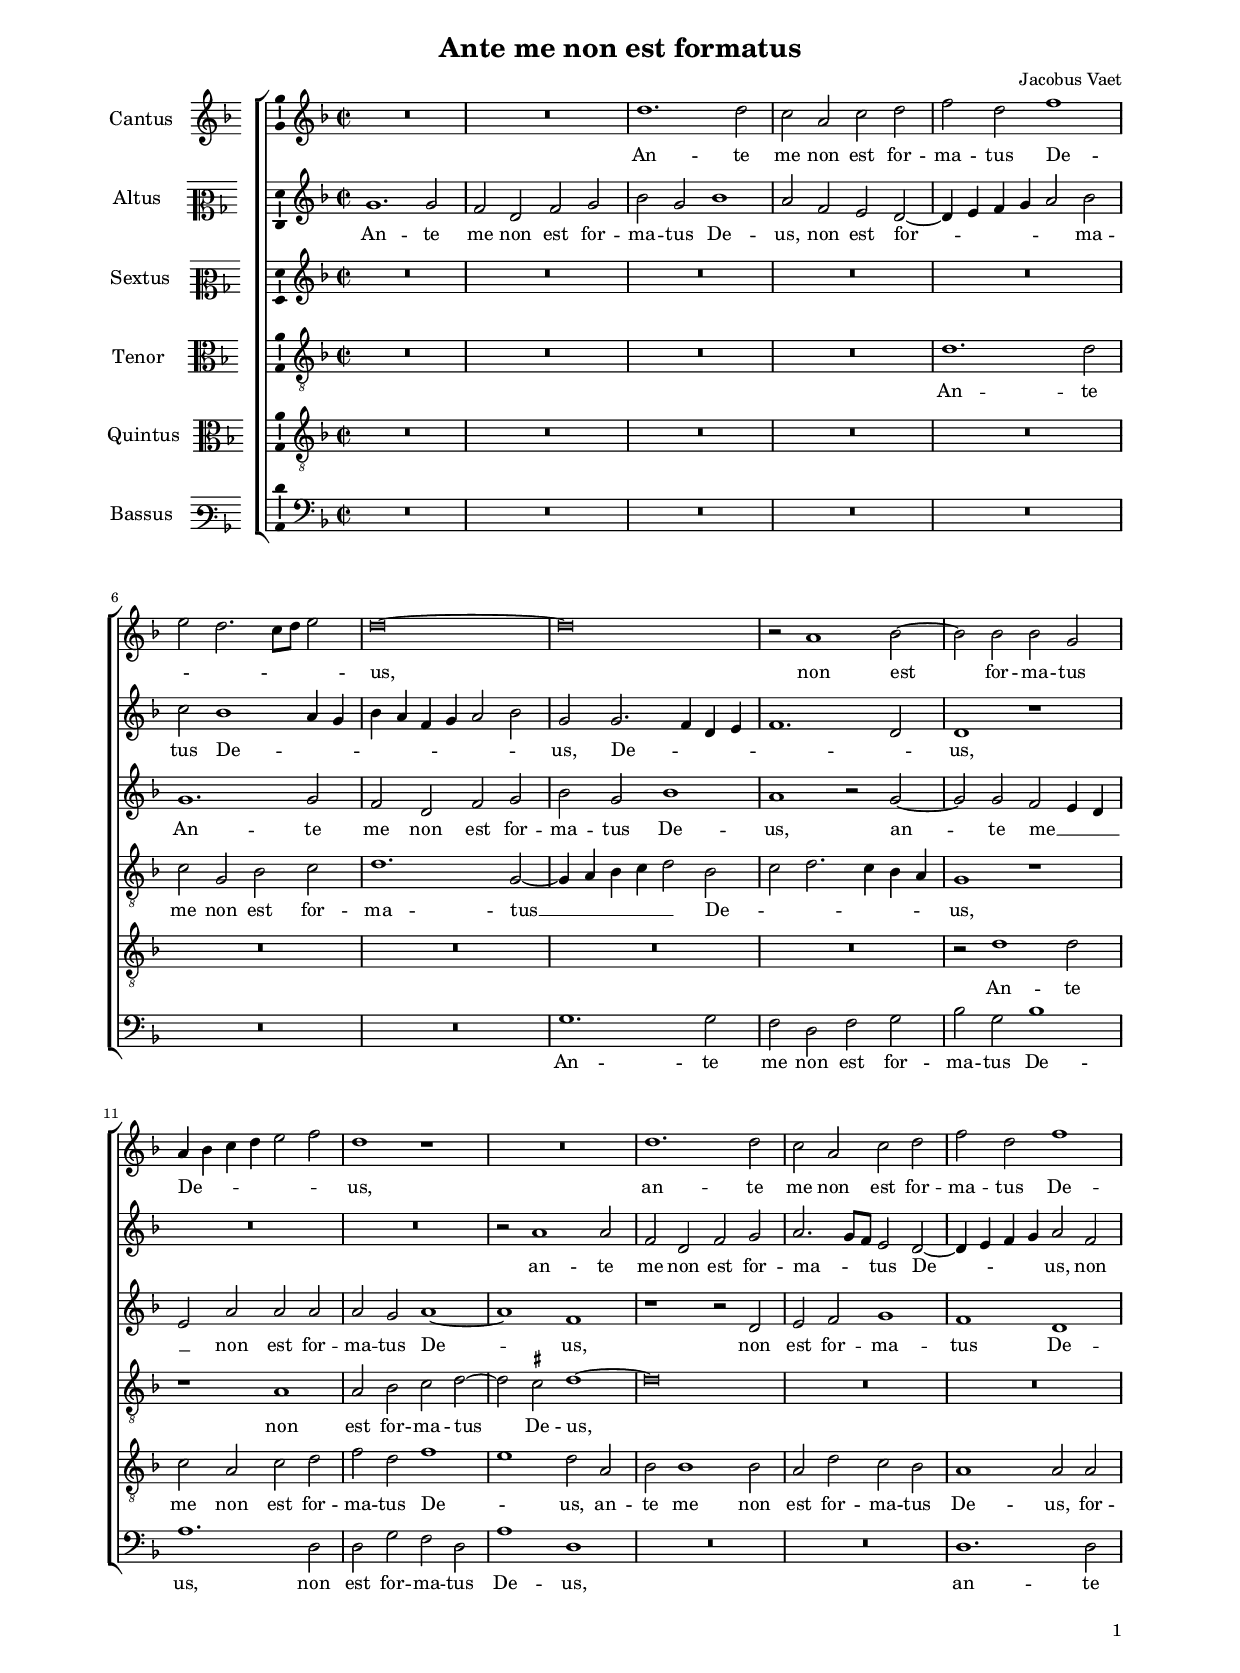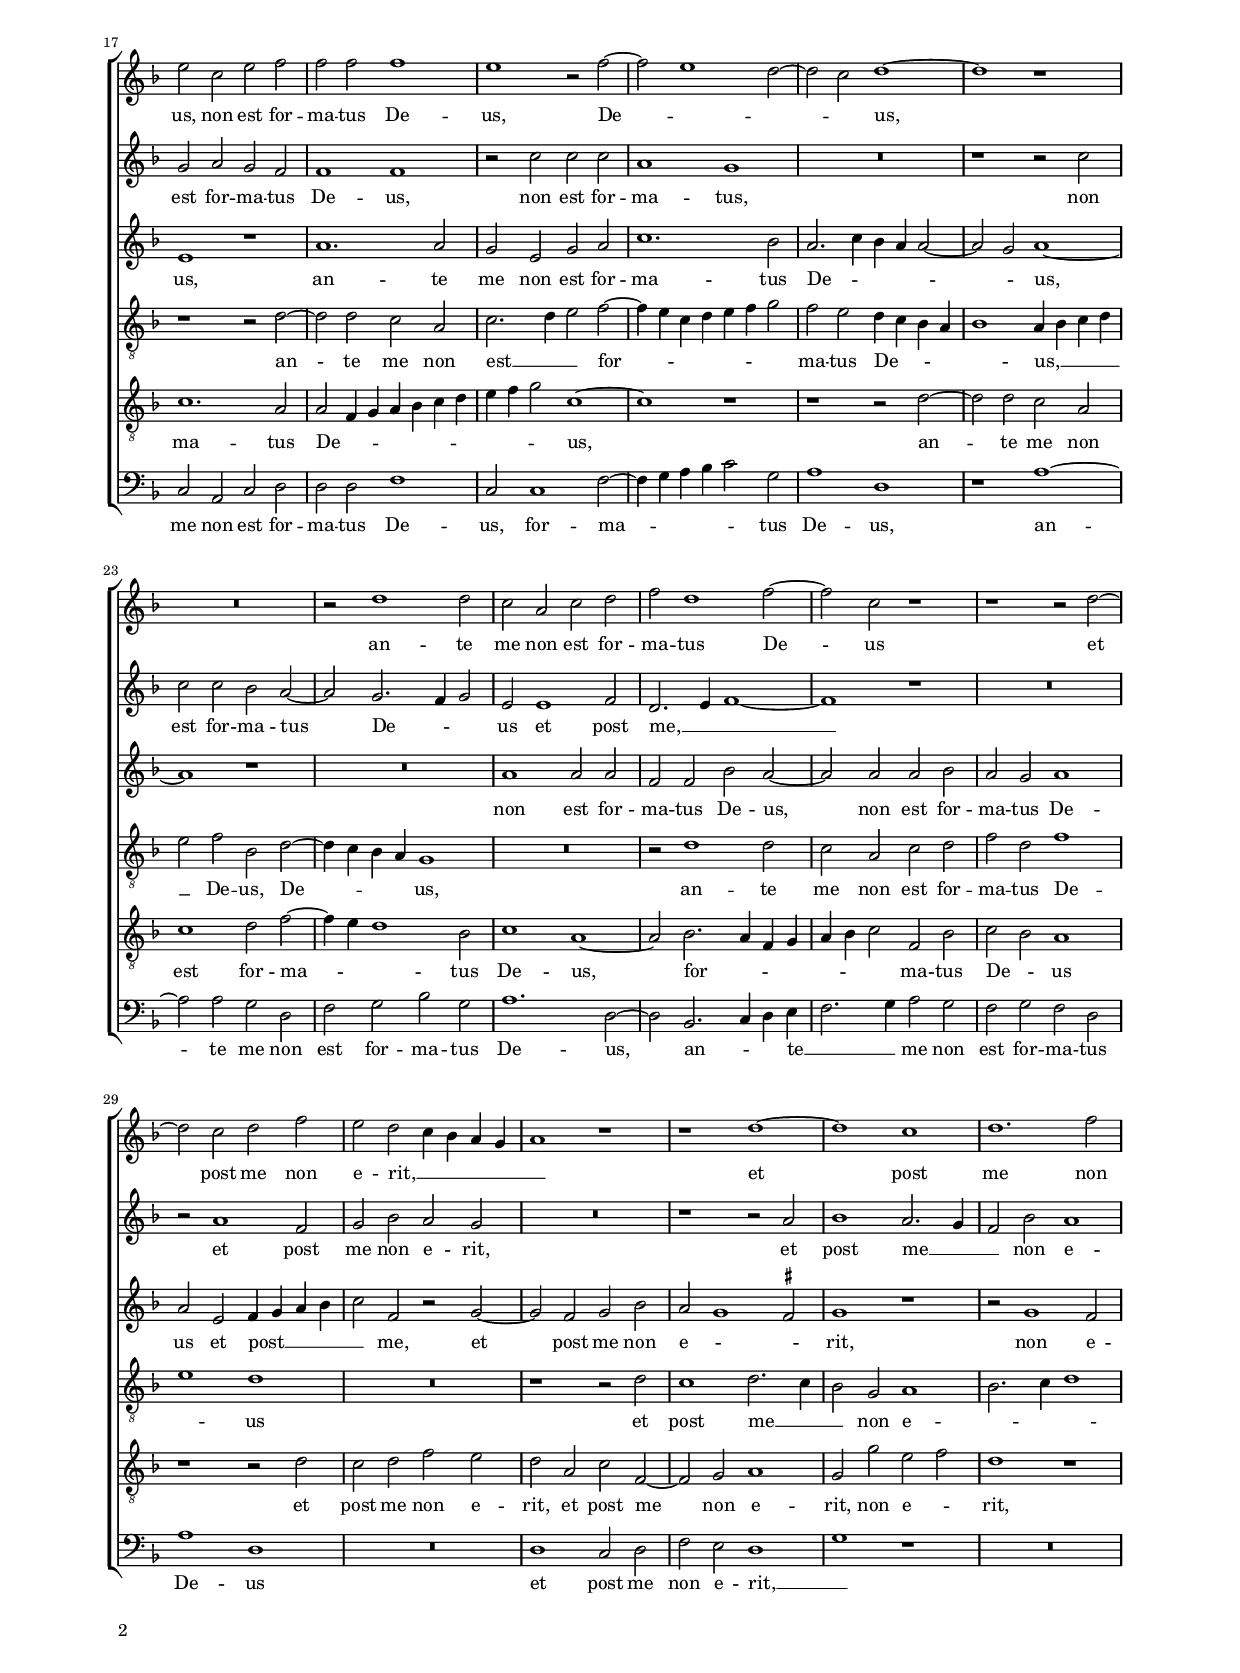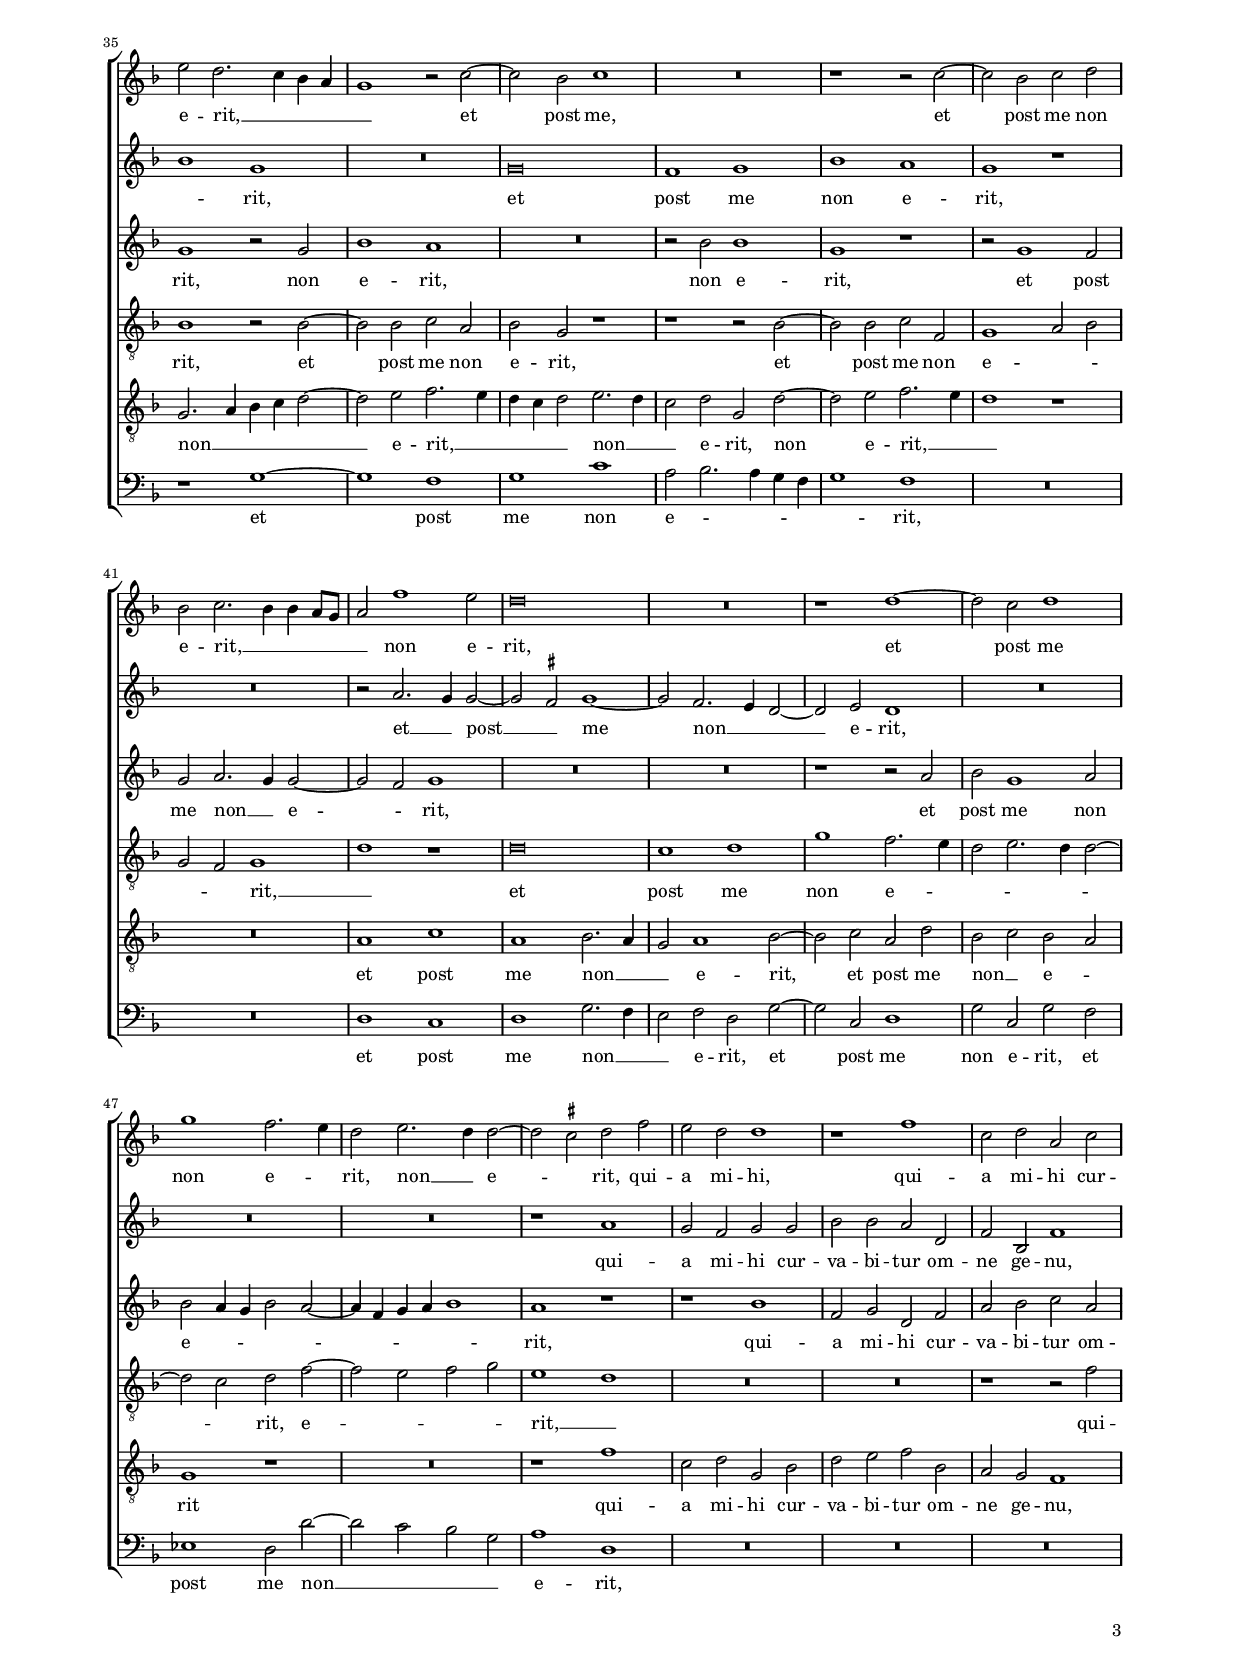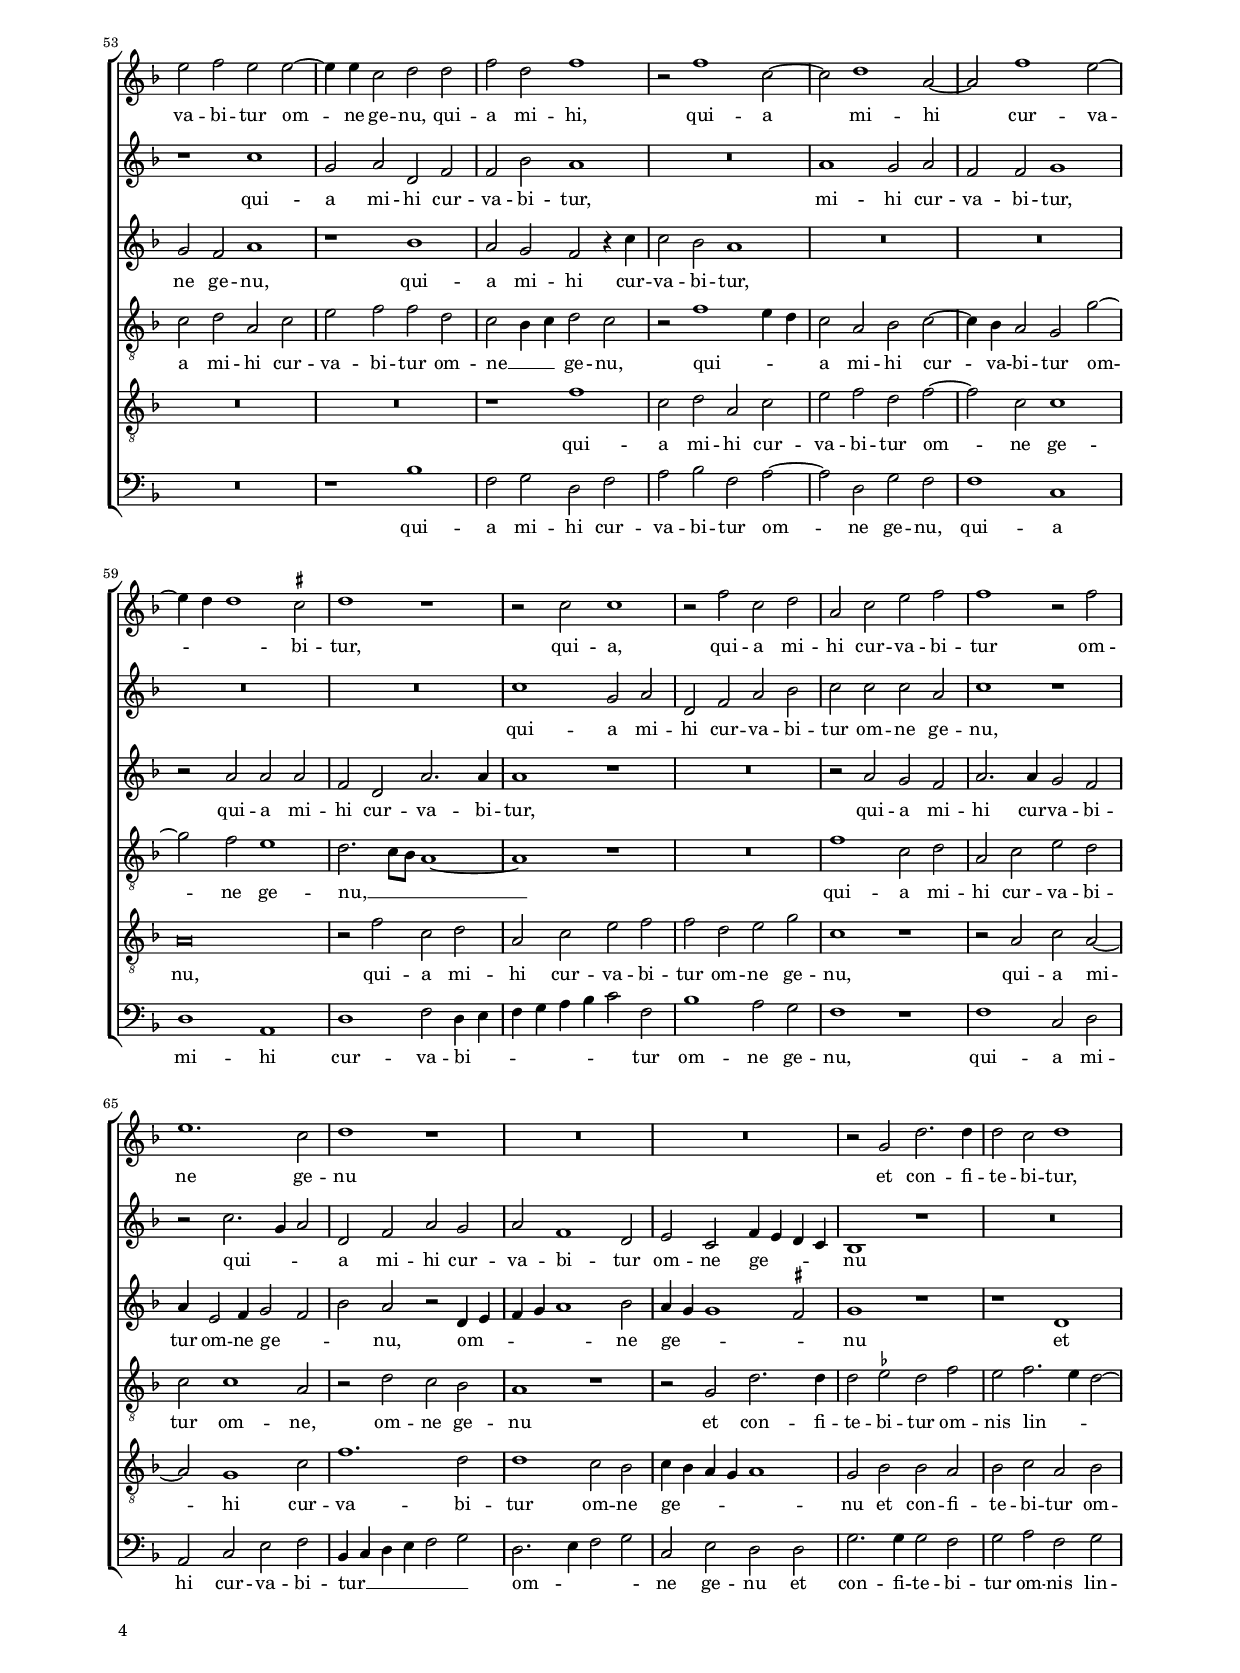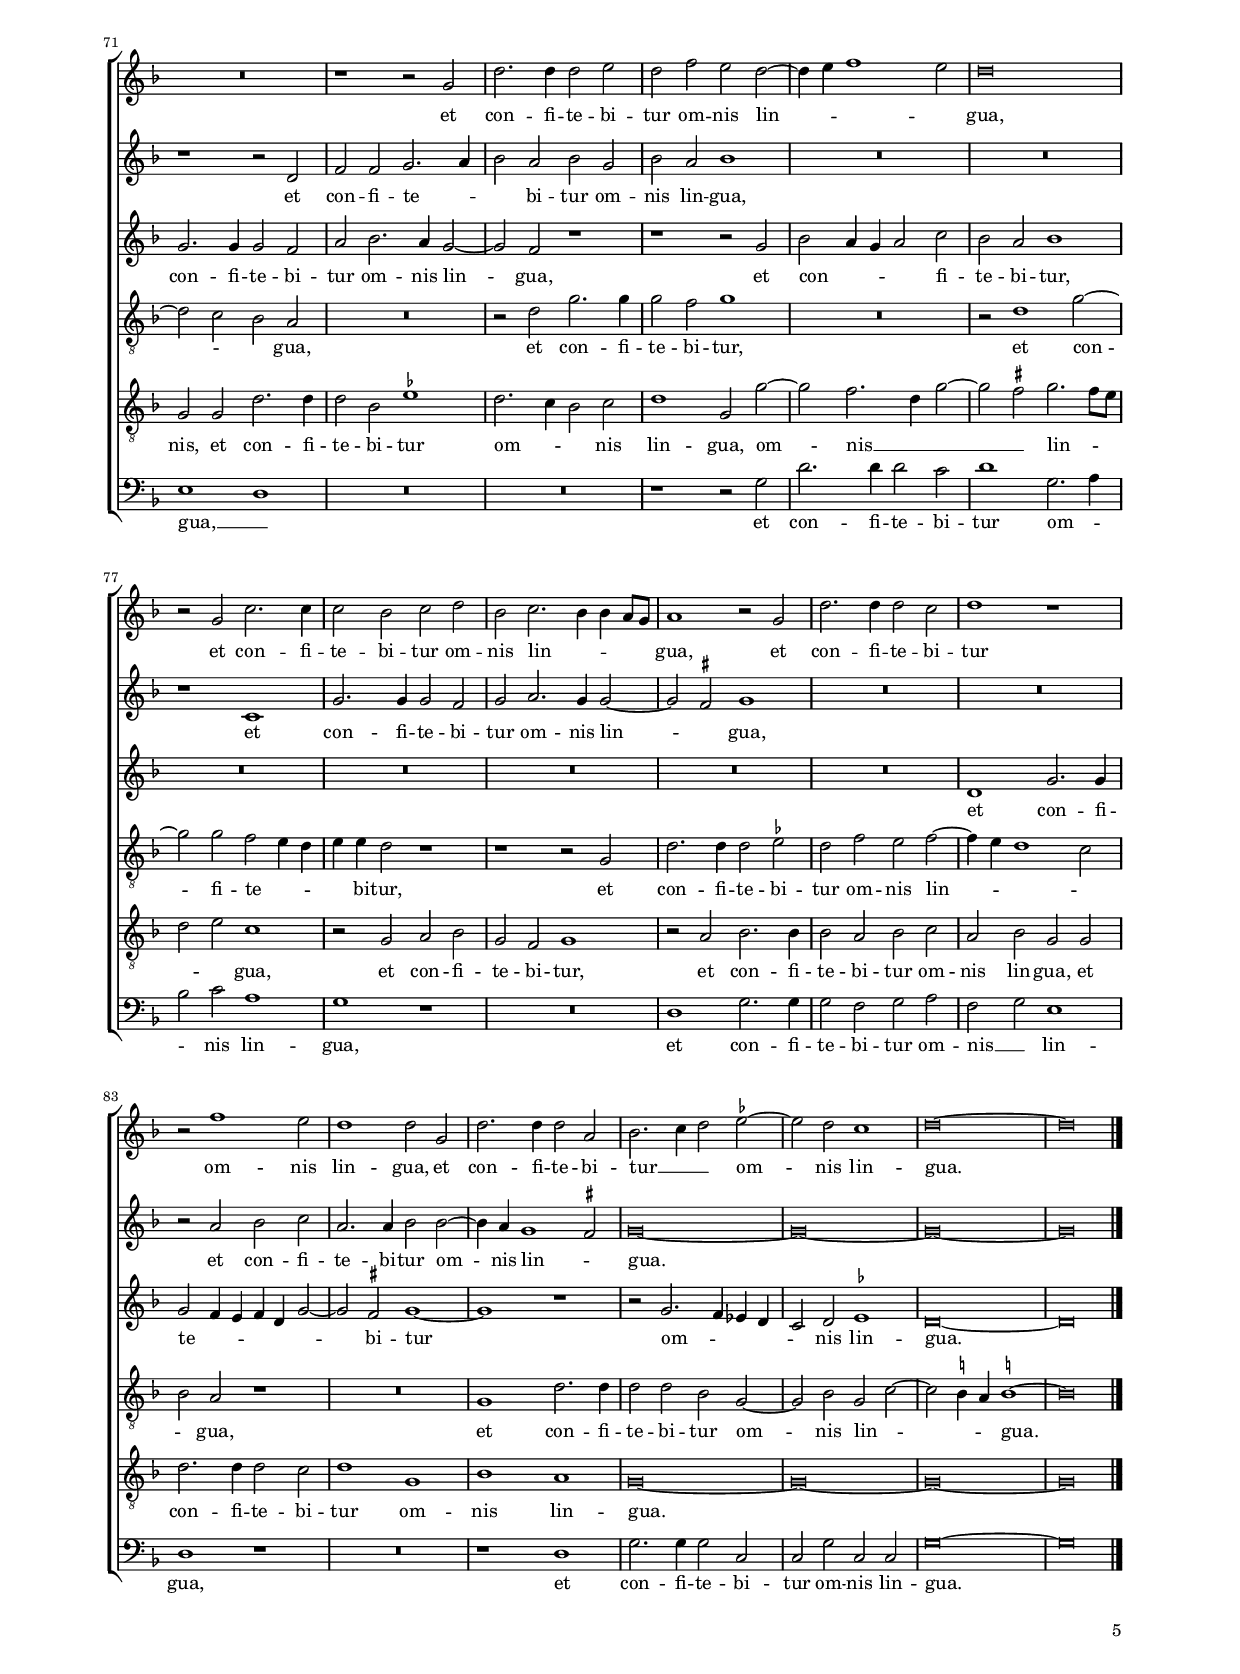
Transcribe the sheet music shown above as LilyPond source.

\header
{
  title="Ante me non est formatus"
  composer="Jacobus Vaet"
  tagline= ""
}

\version "2.24.1"
\language deutsch
#(set-global-staff-size 15)
% #(set-default-paper-size "letter")
#(ly:set-option 'point-and-click #f)


\paper
	{
	top-margin = 1.5 \cm
	bottom-margin = 1 \cm
	left-margin = 2 \cm
	right-margin = 2 \cm
	ragged-bottom = ##f
	ragged-last-bottom = ##f
	print-page-number = ##f
	system-system-spacing = #'((basic-distance . 16) (minimum-distance . 14) (padding . 5) (strechability . 250))
	oddFooterMarkup=\markup   \fill-line { "" \fromproperty #'page:page-number-string }
	evenFooterMarkup=\markup  \fill-line { \fromproperty #'page:page-number-string "" }
	last-bottom-spacing = #'((basic-distance . 12) (minimum-distance . 7) (padding . 4))
	systems-per-page = 3
%	page-count = 4
%	min-systems-per-page = 3
	}


global = {
	\key f \major
	\time 2/2 \set Score.measureLength = #(ly:make-moment 2/1)
	\set Score.tempoHideNote = ##t
	\tempo 2 = 90
	\skip 1*2*89 \bar "|."
	}

ficta = { \once \set suggestAccidentals = ##t }
	
forget = #(define-music-function (music) (ly:music?) #{
	\accidentalStyle forget
	$music
	\accidentalStyle default
	#})



incipitcantus = \markup { \score {
	{
	\set Staff.instrumentName = \markup { \fontsize #1 "Cantus" }
	\key f \major
	\clef violin
	s4 \bar ""
	}
	\layout  {
	raggedright = ##t
	indent = 1.6 \cm
	line-width = 2.4\cm
	\context { \Staff \remove Time_signature_engraver }
	\override Staff.Clef.Y-extent = #'(0 . 0)
	}} \hspace #1 }

      
incipitaltus = \markup { \score {
	{
	\set Staff.instrumentName = \markup { \fontsize #1 "Altus" }
	\key f \major
	\clef mezzosoprano
	s4 \bar ""
	}
	\layout  {
	raggedright = ##t
	indent = 1.6 \cm
	line-width = 2.4\cm
	\context { \Staff \remove Time_signature_engraver }
	\override Staff.Clef.Y-extent = #'(0 . 0)
	}} \hspace #1 }
    
    
incipitsextus = \markup { \score {
	{
	\set Staff.instrumentName = \markup { \fontsize #1 "Sextus" }
	\key f \major
	\clef mezzosoprano
	s4 \bar ""
	}
	\layout  {
	raggedright = ##t
	indent = 1.6 \cm
	line-width = 2.4\cm
	\context { \Staff \remove Time_signature_engraver }
	\override Staff.Clef.Y-extent = #'(0 . 0)
	}} \hspace #1 }
    

incipittenor = \markup { \score {
	{
	\set Staff.instrumentName = \markup { \fontsize #1 "Tenor" }
	\key f \major
	\clef alto
	s4 \bar ""
	}
	\layout  {
	raggedright = ##t
	indent = 1.6 \cm
	line-width = 2.4\cm
	\context { \Staff \remove Time_signature_engraver }
	\override Staff.Clef.Y-extent = #'(0 . 0)
	}} \hspace #1 }
      
      
incipitquintus = \markup { \score {
	{
	\set Staff.instrumentName = \markup { \fontsize #1 "Quintus" }
	\key f \major
	\clef alto
	s4 \bar ""
	}
	\layout  {
	raggedright = ##t
	indent = 1.6 \cm
	line-width = 2.4\cm
	\context { \Staff \remove Time_signature_engraver }
	\override Staff.Clef.Y-extent = #'(0 . 0)
	}} \hspace #1 }
      
      
incipitbassus = \markup { \score {
	{
	\set Staff.instrumentName = \markup { \fontsize #1 "Bassus" }
	\key f \major
	\clef varbaritone
	s4 \bar ""
	}
	\layout  {
	raggedright = ##t
	indent = 1.6 \cm
	line-width = 2.4\cm
	\context { \Staff \remove Time_signature_engraver }
	\override Staff.Clef.Y-extent = #'(0 . 0)
	}} \hspace #1 }


cantus =  \relative c''
	{
	R\breve
	R\breve
	d1. d2
	c2 a c d
%5
	f2 d f1 |
	e2 d2. c8 d e2
	d\breve~
	d\breve
	r2 a1 b2~
%10
	b2 b b g |
	a4 b c d e2 f
	d1 r
	R\breve
	d1. d2
%15
	c2 a c d |
	f2 d f1
	e2 c e f
	f2 f f1
	e1 r2 f~
%20
	f2 e1 d2~ |
	d2 c d1~
	d1 r
	R\breve
	r2 d1 d2
%25
	c2 a c d |
	f2 d1 f2~
	f2 c r1
	r1 r2 d~
	d2 c d f
%30
	e2 d c4 b a g |
	a1 r
	r1 d~
	d1 c
	d1. f2
%35
	e2 d2. c4 b a |
	g1 r2 c~
	c2 b c1
	R\breve
	r1 r2 c~
%40
	c2 b c d |
	b2 c2. b4 b a8 g
	a2 f'1 e2
	d\breve
	R\breve
%45
	r1 d~ |
	d2 c d1
	g1 f2. e4
	d2 e2. d4 d2~
	d2 \ficta cis d f
%50
	e2 d d1 |	
	r1 f
	c2 d a c
	e2 f e e~
	e4 e c2 d d
%55
	f2 d f1 |
	r2 f1 c2~
	c2 d1 a2~
	a2 f'1 e2~
	e4 d d1 \ficta cis2
%60
	d1 r |
	r2 c c1
	r2 f c d
	a2 c e f
	f1 r2 f
%65
	e1. c2 |
	d1 r
	R\breve
	R\breve
	r2 g, d'2. d4
%70
	d2 c d1 |
	R\breve
	r1 r2 g,
	d'2. d4 d2 e
	d2 f e d~
%75
	d4 e f1 e2 |
	d\breve
	r2 g, c2. c4
	c2 b c2 d
	b2 c2. b4 b a8 g
%80
	a1 r2 g |
	d'2. d4 d2 c
	d1 r
	r2 f1 e2
	d1 d2 g,
%85
	d'2. d4 d2 a |
	b2. c4 d2 \ficta es~
	\ficta es d c1
	d\breve~
	d\breve |
	}


altus = \relative c'
	{
	g'1. g2
	f2 d f g
	b2 g b1
	a2 f e d~
%5
	d4 e f g a2 b |
	c2 b1 a4 g
	b4 a f g a2 b
	g2 g2. f4 d e
	f1. d2
%10
	d1 r |
	R\breve
	R\breve
	r2 a'1 a2
	f2 d f g
%15
	a2. g8 f e2 d~ |
	d4 e f g a2 f
	g2 a g f
	f1 f
	r2 c' c c
%20
	a1 g |
	R\breve
	r1 r2 c
	c2 c b a~
	a2 g2. f4 g2
%25
	e2 e1 f2 |
	d2. e4 f1~
	f1 r
	R\breve
	r2 a1 f2
%30
	g2 b a g |
	R\breve
	r1 r2 a
	b1 a2. g4
	f2 b a1
%35
	b1 g |
	R\breve
	g\breve
	f1 g
	b1 a
%40
	g1 r |
	R\breve
	r2 a2. g4 g2~
	g2 \ficta fis g1~
	g2 f2. e4 d2~
%45
	d2 e d1 |
	R\breve
	R\breve
	R\breve
	r1 a'
%50
	g2 f g g |
	b2 b a d,
	f2 b, f'1
	r1 c'
	g2 a d, f
%55
	f2 b a1 |
	R\breve
	a1 g2 a
	f2 f g1
	R\breve
%60
	R\breve |
	c1 g2 a
	d,2 f a b
	c2 c c a
	c1 r
%65
	r2 c2. g4 a2 |
	d,2 f a g
	a2 f1 d2
	e2 c f4 e d c
	b1 r
%70
	R\breve |
	r1 r2 d
	f2 f g2. a4
	b2 a b g
	b2 a b1
%75
	R\breve |
	R\breve
	r1 c,
	g'2. g4 g2 f
	g2 a2. g4 g2~
%80
	g2 \ficta fis g1
	R\breve |
	R\breve
	r2 a b c
	a2. a4 b2 b~
%85
	b4 a g1 \ficta fis2 |
	g\breve~
	g\breve~
	g\breve~
	g\breve |
	}


sextus =  \relative c'
	{
	R\breve
	R\breve
	R\breve
	R\breve
%5
	R\breve |
	g'1. g2
	f2 d f g
	b2 g b1
	a1 r2 g~
%10
	g2 g f e4 d |
	e2 a a a
	a2 g a1~
	a1 f
	r1 r2 d
%15
	e2 f g1 |
	f1 d
	e1 r
	a1. a2
	g2 e g a
%20
	c1. b2 |
	a2. c4 b a a2~
	a2 g a1~
	a1 r
	R\breve
%25
	a1 a2 a |
	f2 f b a~
	a2 a a b
	a2 g a1
	a2 e f4 g a b
%30
	c2 f, r g~ |
	g2 f g b
	a2 g1 \ficta fis2
	g1 r
	r2 g1 f2
%35
	g1 r2 g |
	b1 a
	R\breve
	r2 b b1
	g1 r
%40
	r2 g1 f2 |
	g2 a2. g4 g2~ 
	g2 f g1
	R\breve
	R\breve
%45
	r1 r2 a |
	b2 g1 a2
	b2 a4 g b2 a~
	a4 f g a b1
	a1 r
%50
	r1 b |
	f2 g d2 f
	a2 b c2 a
	g2 f a1
	r1 b
%55
	a2 g f2 r4 c' |
	c2 b a1
	R\breve
	R\breve
	r2 a a a
%60
	f2 d a'2. a4 |
	a1 r
	R\breve
	r2 a g f
	a2. a4 g2 f
%65
	a4 e2 f4 g2 f |
	b2 a r2 d,4 e
	f g a1 b2 
	a4 g g1 \ficta fis2
	g1 r
%70
	r1 d |
	g2. g4 g2 f
	a2 b2. a4 g2~
	g2 f r1
	r1 r2 g
%75
	b2 a4 g a2 c |
	b2 a b1
	R\breve
	R\breve
	R\breve
%80
	R\breve |
	R\breve
	d,1 g2. g4
	g2 f4 e f4 d g2~
	g2 \ficta fis g1~
%85
	g1 r |
	r2 g2. f4 es d 
	c2 d \ficta es1
	d\breve~
	d\breve |
	}


tenor =  \relative c'
	{
	R\breve
	R\breve
	R\breve
	R\breve
%5
	d1. d2 |
	c2 g b c
	d1. g,2~
	g4 a b c d2 b
	c2 d2. c4 b a
%10
	g1 r |
	r1 a
	a2 b c d~
	d2 \ficta cis d1~
	d\breve
%15
	R\breve |
	R\breve
	r1 r2 d~
	d2 d c a
	c2. d4 e2 f~
%20
	f4 e c d e f g2 |
	f2 e d4 c b a
	b1 a4 b c d
	e2 f b, d~
	d4 c b a g1
%25
	R\breve |
	r2 d'1 d2
	c2 a c d
	f2 d f1
	e1 d
%30
	R\breve |
	r1 r2 d
	c1 d2. c4
	b2 g a1
	b2. c4 d1
%35
	b1 r2 b~ |
	b2 b c a
	b2 g r1
	r1 r2 b~
	b2 b c f,
%40
	g1 a2 b |
	g2 f g1
	d'1 r
	d\breve
	c1 d
%45
	g1 f2. e4 |
	d2 e2. d4 d2~
	d2 c d f~
	f2 e f g
	e1 d
%50
	R\breve |
	R\breve
	r1 r2 f
	c2 d a c
	e2 f f d
%55
	c2 b4 c d2 c |
	r2 f1 e4 d
	c2 a b c~
	c4 b a2 g g'~
	g2 f e1
%60
	d2. c8 b a1~ |
	a1 r
	R\breve
	f'1 c2 d
	a2 c e2 d
%65
	c2 c1 a2 |
	r2 d c2 b
	a1 r
	r2 g d'2. d4
	d2 \ficta es d2 f
%70
	e2 f2. e4 d2~ |
	d2 c b a
	R\breve
	r2 d g2. g4
	g2 f g1
%75
	R\breve |
	r2 d1 g2~ 
	g2 g f e4 d
	e4 e d2 r1
	r1 r2 g,
%80
	d'2. d4 d2 \ficta es |
	d2 f e f~ 
	f4 e d1 c2
	b2 a r1
	R\breve
%85
	g1 d'2. d4 |
	d2 d b2 g~ 
	g2 b g c~ 
	c2 \ficta h4 a \ficta h!1~
	\ficta h\breve |
	}


quintus  =  \relative c'
	{
	R\breve
	R\breve
	R\breve
	R\breve
%5
	R\breve |
	R\breve
	R\breve
	R\breve
	R\breve
%10
	r2 d1 d2 |
	c2 a c d
	f2 d f1
	e1 d2 a
	b2 b1 b2
%15
	a2 d c b |
	a1 a2 a
	c1. a2
	a2 f4 g a b c d
	e4 f g2 c,1~
%20
	c1 r |
	r1 r2 d~
	d2 d c a
	c1 d2 f~
	f4 e d1 b2
%25
	c1 a~ |
	a2 b2. a4 f g
	a4 b c2 f, b
	c2 b a1
	r1 r2 d
%30
	c2 d f e |
	d2 a c f,~
	f2 g a1
	g2 g' e f
	d1 r
%35
	g,2. a4 b c d2~ |
	d2 e f2. e4
	d4 c d2 e2. d4
	c2 d g, d'~
	d2 e f2. e4
%40
	d1 r |
	R\breve
	a1 c
	a1 b2. a4
	g2 a1 b2~
%45
	b2 c a d |
	b2 c b a
	g1 r
	R\breve
	r1 f'
%50
	c2 d g, b |
	d2 e f b,
	a2 g f1
	R\breve
	R\breve
%55
	r1 f' |
	c2 d a c	
	e2 f d f~
	f2 c c1
	a\breve
%60
	r2 f' c d |
	a2 c e f
	f2 d e g
	c,1 r
	r2 a c a~
%65
	a2 g1 c2 |
	f1. d2
	d1 c2 b
	c4 b a g a1
	g2 b b a
%70
	b2 c a b |
	g2 g d'2. d4
	d2 b \ficta es1
	d2. c4 b2 c
	d1 g,2 g'~
%75
	g2 f2. d4 g2~ |
	g2 \ficta fis g2. \forget f8 e
	d2 e c1
	r2 g a b
	g2 f g1
%80
	r2 a b2. b4 |
	b2 a b c
	a2 b g g
	d'2. d4 d2 c
	d1 g,
%85
	b1 a |
	g\breve~
	g\breve~
	g\breve~
	g\breve |
	}


bassus  =  \relative c
	{
	R\breve
	R\breve
	R\breve
	R\breve
%5
	R\breve |
	R\breve
	R\breve
	g'1. g2	
	f2 d f g
%10
	b2 g b1 |
	a1. d,2
	d2 g f d
	a'1 d,
	R\breve
%15
	R\breve |
	d1. d2
	c2 a c2 d
	d2 d f1
	c2 c1 f2~
%20
	f4 g a b c2 g |
	a1 d,
	r1 a'~
	a2 a g d
	f2 g b g
%25
	a1. d,2~ |
	d2 b2. c4 d e
	f2. g4 a2 g
	f2 g f d
	a'1 d,
%30
	R\breve |
	d1 c2 d
	f2 e d1
	g1 r
	R\breve
%35
	r1 g~ |
	g1 f 
	g1 c
	a2 b2. a4 g f
	g1 f
%40
	R\breve |
	R\breve
	d1 c
	d1 g2. f4
	e2 f d g~
%45
	g2 c, d1 |
	g2 c, g' f
	es1 d2 d'~
	d2 c b g
	a1 d,
%50
	R\breve |
	R\breve
	R\breve
	R\breve
	r1 b'
%55
	f2 g d f |
	a2 b f a~
	a2 d, g f
	f1 c
	d1 a
%60
	d1 f2 d4 e |
	f4 g a b c2 f,
	b1 a2 g
	f1 r
	f1 c2 d
%65
	a2 c e f |
	b,4 c d e f2 g
	d2. e4 f2 g
	c,2 e d d
	g2. g4 g2 f
%70
	g2 a f g |
	e1 d
	R\breve
	R\breve
	r1 r2 g
%75
	d'2. d4 d2 c |
	d1 g,2. a4
	b2 c a1
	g1 r
	R\breve
%80
	d1 g2. g4 |
	g2 f g a
	f2 g e1
	d1 r
	R\breve
%85
	r1 d |
	g2. g4 g2 c,
	c2 g' c, c
	g'\breve~
	g\breve |
	}


lyricscantus = \lyricmode {
	An -- te me non est for -- ma -- tus De -- _ _ _ _ _ us,
	non est for -- ma -- tus De -- _ _ _ _ _ us,
	an -- te me non est for -- ma -- tus De -- us,
	non est for -- ma -- tus De -- us,
	De -- _ _ _ us,
	an -- te me non est for -- ma -- tus De -- us
	et post me non e -- rit, __ _ _ _ _ _
	et post me non e -- rit, __ _ _ _ _
	et post me,
	et post me non e -- rit, __ _ _ _ _ _
	non e -- rit,
	et post me non e -- _ rit,
	non __ _ e -- _ rit,
	qui -- a mi -- hi,
	qui -- a mi -- hi cur -- va -- bi -- tur om -- ne ge -- nu,
	qui -- a mi -- hi,
	qui -- a mi -- hi cur -- va -- _ _ bi -- tur,
	qui -- a,
	qui -- a mi -- hi cur -- va -- bi -- tur om -- ne ge -- nu
	et con -- fi -- te -- bi -- tur,
	et con -- fi -- te -- bi -- tur om -- nis lin -- _ _ _ gua,
	et con -- fi -- te -- bi -- tur om -- nis lin -- _ _ _ _ gua,
	et con -- fi -- te -- bi -- tur om -- nis lin -- gua,
	et con -- fi -- te -- bi -- tur __ _ _ om -- nis lin -- gua.
	}


lyricsaltus = \lyricmode {
	An -- te me non est for -- ma -- tus De -- us,
	non est for -- _ _ _ _ ma -- tus De -- _ _ _ _ _ _ _ _ us,
	De -- _ _ _ _ _ us,
	an -- te me non est for -- ma -- _ _ tus De -- _ _ _ us,
	non est for -- ma -- tus De -- us,
	non est for -- ma -- tus,
	non est for -- ma -- tus De -- _ _ us
	et post me, __ _ _
	et post me non e -- rit,
	et post me __ _ _ non e -- _ rit,
	et post me non e -- rit,
	et __ _ post __ _ me non __ _ _ e -- rit,
	qui -- a mi -- hi cur -- va -- bi -- tur om -- ne ge -- nu,
	qui -- a mi -- hi cur -- va -- bi -- tur,
	mi -- hi cur -- va -- bi -- tur,
	qui -- a mi -- hi cur -- va -- bi -- tur om -- ne ge -- nu,
	qui -- _ _ a mi -- hi cur -- va -- bi -- tur om -- ne ge -- _ _ _ nu
	et con -- fi -- te -- _ _ bi -- tur om -- nis lin -- gua,
	et con -- fi -- te -- bi -- tur om -- nis lin -- _ gua,
	et con -- fi -- te -- bi -- tur om -- nis lin -- _ gua.
	}


lyricssextus = \lyricmode {
	An -- te me non est for -- ma -- tus De -- us,
	an -- te me __ _ _ _ non est for -- ma -- tus De -- us,
	non est for -- ma -- tus De -- us,
	an -- te me non est for -- ma -- tus De -- _ _ _ _ _ us,
	non est for -- ma -- tus De -- us,
	non est for -- ma -- tus De -- us
	et post __ _ _ _ _ me,
	et post me non e -- _ _ rit,
	non e -- rit,
	non e -- rit,
	non e -- rit,
	et post me non __ _ e -- _ rit,
	et post me non e -- _ _ _ _ _ _ _ _ rit,
	qui -- a mi -- hi cur -- va -- bi -- tur om -- ne ge -- nu,
	qui -- a mi -- hi cur -- va -- bi -- tur,
	qui -- a mi -- hi cur -- va -- bi -- tur,
	qui -- a mi -- hi cur -- va -- bi -- tur om -- ne ge -- _ _ nu,
	om -- _ _ _ _ ne ge -- _ _ _ nu
	et con -- fi -- te -- bi -- tur om -- nis lin -- gua,
	et con -- _ _ _ fi -- te -- bi -- tur,
	et con -- fi -- te -- _ _ _ _ _ bi -- tur om -- _ _ _ _ nis lin -- gua.
	}
	

lyricstenor = \lyricmode {
	An -- te me non est for -- ma -- tus __ _ _ _ _ De -- _ _ _ _ _ us,
	non est for -- ma -- tus De -- us,
	an -- te me non est __ _ _ for -- _ _ _ _ _ _ ma -- tus De -- _ _ _ _ us, __ _ _ _ _ 
	De -- us,
	De -- _ _ _ us,
	an -- te me non est for -- ma -- tus De -- _ us
	et post me __ _ _ non e -- _ _ _ rit,
	et post me non e -- rit,
	et post me non e -- _ _ _ _ rit, __ _
	et post me non e -- _ _ _ _ _ _ rit,
	e -- _ _ _ rit, __ _
	qui -- a mi -- hi cur -- va -- bi -- tur om -- ne __ _ _ ge -- nu,
	qui -- _ _ a mi -- hi cur -- va -- bi -- tur om -- ne ge -- nu, __ _ _ _
	qui -- a mi -- hi cur -- va -- bi -- tur om -- ne,
	om -- ne ge -- nu
	et con -- fi -- te -- bi -- tur om -- nis lin -- _ _ _ _ gua,
	et con -- fi -- te -- bi -- tur,
	et con -- fi -- te -- _ _ _ bi -- tur,
	et con -- fi -- te -- bi -- tur om -- nis lin -- _ _ _ _ gua,
	et con -- fi -- te -- bi -- tur om -- nis lin -- _ _ _ gua.
	}


lyricsquintus = \lyricmode {
	An -- te me non est for -- ma -- tus De -- _ us,
	an -- te me non est for -- ma -- tus De -- us,
	for -- ma -- tus De -- _ _ _ _ _ _ _ _ _ us,
	an -- te me non est for -- ma -- _ _ tus De -- us,
	for -- _ _ _ _ _ _ ma -- tus De -- _ us
	et post me non e -- rit,
	et post me non e -- rit,
	non e -- _ rit,
	non __ _ _ _ _ e -- rit, __ _ _ _ _ 
	non __ _ _ e -- rit,
	non e -- rit, __ _ _
	et post me non __ _ _ e -- rit,
	et post me non __ _ e -- _ rit
	qui -- a mi -- hi cur -- va -- bi -- tur om -- ne ge -- nu,
	qui -- a mi -- hi cur -- va -- bi -- tur om -- ne ge -- nu,
	qui -- a mi -- hi cur -- va -- bi -- tur om -- ne ge -- nu,
	qui -- a mi -- hi cur -- va -- bi -- tur om -- ne ge -- _ _ _ _ nu
	et con -- fi -- te -- bi -- tur om -- nis,
	et con -- fi -- te -- bi -- tur om -- _ _ nis lin -- gua,
	om -- nis __ _ _ _ lin -- _ _ _ _ gua,
	et con -- fi -- te -- bi -- tur,
	et con -- fi -- te -- bi -- tur om -- nis lin -- gua,
	et con -- fi -- te -- bi -- tur om -- nis lin -- gua.
	}


lyricsbassus = \lyricmode {
	An -- te me non est for -- ma -- tus De -- us,
	non est for -- ma -- tus De -- us,
	an -- te me non est for -- ma -- tus De -- us,
	for -- ma -- _ _ _ _ tus De -- us,
	an -- te me non est for -- ma -- tus De -- us,
	an -- _ _ te __ _ _ me non est for -- ma -- tus De -- us
	et post me non e -- rit, __ _
	et post me non e -- _ _ _ _ _ rit,
	et post me non __ _ _ e -- rit,
	et post me non e -- rit,
	et post me non __ _ _ _ e -- rit,
	qui -- a mi -- hi cur -- va -- bi -- tur om -- ne ge -- nu,
	qui -- a mi -- hi cur -- va -- bi -- _ _ _ _ _ _ tur om -- ne ge -- nu,
	qui -- a mi -- hi cur -- va -- bi -- tur __ _ _ _ _ _ om -- _ _ _ ne ge -- nu
	et con -- fi -- te -- bi -- tur om -- nis lin -- gua, __ _
	et con -- fi -- te -- bi -- tur om -- _ _ nis lin -- gua,
	et con -- fi -- te -- bi -- tur om -- nis __ _ lin -- gua,
	et con -- fi -- te -- bi -- tur om -- nis lin -- gua.
	}


\score
{  
	\transpose f f {
	\new ChoirStaff \with { \override StaffGrouper.staff-staff-spacing.basic-distance = #12 }
	<<

	\new Staff << \global
	\new Voice="v1" {
		\set Staff.instrumentName=\incipitcantus
		\set Staff.midiInstrument = "reed organ"
		\clef violin
		\cantus }
	\new Lyrics \lyricsto "v1" {\lyricscantus }
	>>


	\new Staff << \global
	\new Voice="v2" {
		\set Staff.instrumentName=\incipitaltus
		\set Staff.midiInstrument = "reed organ"
		\clef violin % "G_8"
		\altus}
	\new Lyrics \lyricsto "v2" {\lyricsaltus }
	>>


	\new Staff << \global
	\new Voice="v6" {
		\set Staff.instrumentName=\incipitsextus
		\set Staff.midiInstrument = "reed organ"
		\clef violin % "G_8"
		\sextus}
	\new Lyrics \lyricsto "v6" {\lyricssextus }
	>>


	\new Staff << \global
	\new Voice="v3" {
		\set Staff.instrumentName=\incipittenor
		\set Staff.midiInstrument = "reed organ"
		\clef "G_8"
		\tenor }
	\new Lyrics \lyricsto "v3" {\lyricstenor }
	>>


	\new Staff << \global
	\new Voice="v5" {
		\set Staff.instrumentName=\incipitquintus
		\set Staff.midiInstrument = "reed organ"
		\clef "G_8"
		\quintus}
	\new Lyrics \lyricsto "v5" {\lyricsquintus }
	>>


	\new Staff << \global
	\new Voice="v4" {
		\set Staff.instrumentName=\incipitbassus
		\set Staff.midiInstrument = "reed organ"
		\clef bass 
		\bassus }
	\new Lyrics \lyricsto "v4" {\lyricsbassus}
	>>

	>>
	} % transpose

	\layout
	{
	indent = 2.5 \cm
%	\context { \Lyrics \override VerticalAxisGroup.nonstaff-relatedstaff-spacing.padding = #2 }
%	\context { \Lyrics \override LyricText.font-size = #1 }
	\context { \Staff \override TimeSignature.break-visibility = #end-of-line-invisible }
	\context { \Staff \consists Ambitus_engraver }
	\context { \Score \override BarNumber.padding = #2 }
	\context { \Voice \override NoteHead.style = #'baroque }
	}

\midi
	{
	}

}


% EOF
